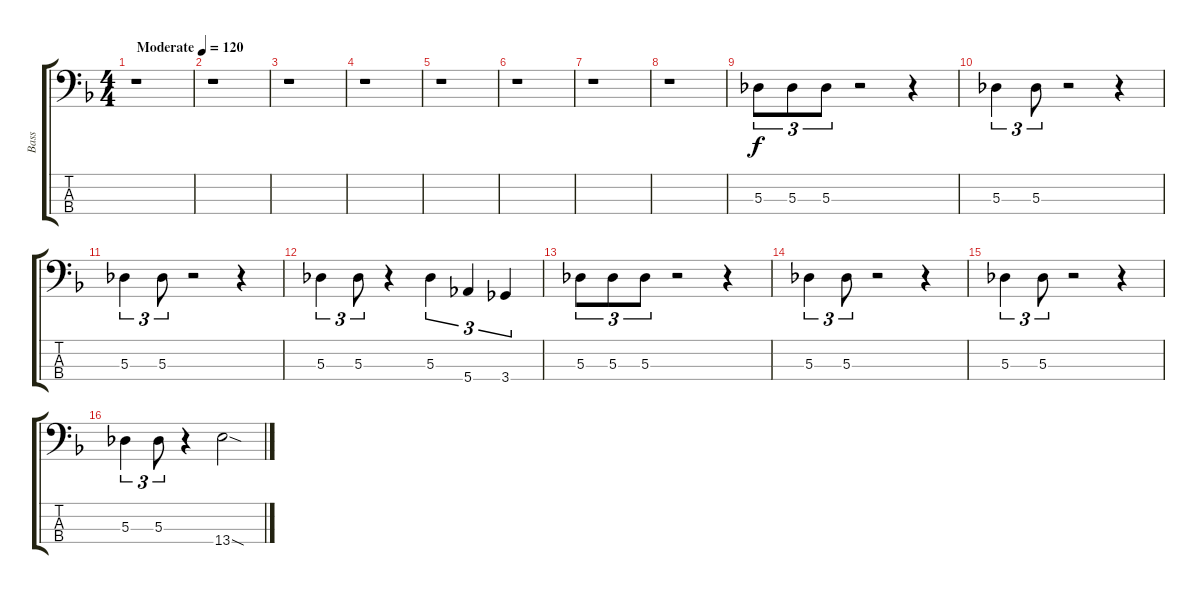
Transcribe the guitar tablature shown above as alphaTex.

\track ("Bass" "Bass") {instrument electricbassfinger}
\staff {score tabs}
\tuning (Gb2 Db2 Ab1 Eb1) {hide}
\ts (4 4)
\tempo (120 "Moderate")
\clef f4
\ks dminor
r.1{dy f instrument electricbassfinger} |
r.1 |
r.1 |
r.1 |
r.1 |
r.1 |
r.1 |
r.1 |
5.3.8{tu (3 2) volume 13} 5.3.8{tu (3 2)} 5.3.8{tu (3 2)} r.2 r.4 |
5.3.4{tu (3 2)} 5.3.8{tu (3 2)} r.2 r.4 |
5.3.4{tu (3 2)} 5.3.8{tu (3 2)} r.2 r.4 |
5.3.4{tu (3 2)} 5.3.8{tu (3 2)} r.4 5.3.4{tu (3 2)} 5.4.4{tu (3 2)} 3.4.4{tu (3 2)} |
5.3.8{tu (3 2)} 5.3.8{tu (3 2)} 5.3.8{tu (3 2)} r.2 r.4 |
5.3.4{tu (3 2)} 5.3.8{tu (3 2)} r.2 r.4 |
5.3.4{tu (3 2)} 5.3.8{tu (3 2)} r.2 r.4 |
5.3.4{tu (3 2)} 5.3.8{tu (3 2)} r.4 13.4{sod}.2
